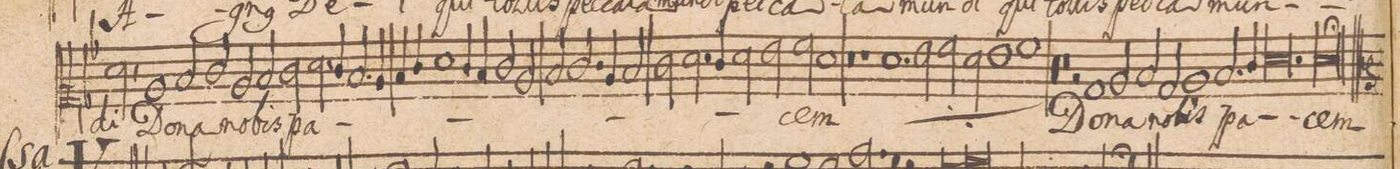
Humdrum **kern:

**kern	**text
*I"[Alto]	*
*clefC2	*
*k[b-b-]	*
*met(C|)	*
*M2/1	*
2f,\	-di
1c/	Do-
=60-	=60-
2d/	-na
2e/	no-
2c/	.
=61-	=61-
2d/	-bis
2e\	pa-
2.f\	.
4e/	.
=62-	=62-
2.d/	.
4c/	.
4d/	.
4e/	.
1f\	.
=63-	=63-
4e/	.
4d/	.
2e/	.
2c/	.
=64-	=64-
2d/	.
2.e/	.
4c/	.
2d/	.
=65-	=65-
2e\	.
2.f\	.
4e/	.
2f\	.
=66-	=66-
2g\	.
2a\	.
1f\	-cem
=67-	=67-
0r	.
=68-	=68-
1r	.
*	*ij
1.f\	Do-
=69-	=69-
2g\	-na
2a\	no-
2f\	-bis
=70-	=70-
1g\	pa-
1a\	-cem
*	*Xij
=71-	=71-
00r	.
=72-	=72-
=73-	=73-
0r	.
=74-	=74-
2r	.
1B-/	Do-
2c/	-na
=75-	=75-
2d/	.
2B-/	no-
1c/	-bis
=76-	=76-
2.d/	pa-
4e/	.
0.f\	.
=77-	=77-
=78-	=78-
0f\;	-cem
=-	=-
*-	*-
